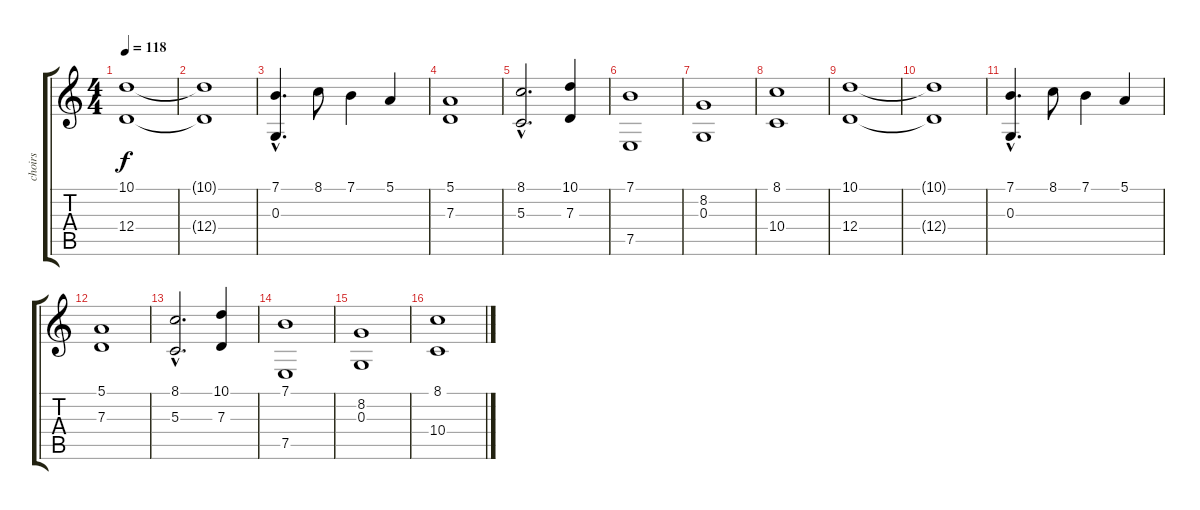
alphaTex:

\track ("choirs" "choirs") {instrument choiraahs}
\staff {score tabs}
\tuning (E4 B3 G3 D3 A2 E2) {hide}
\ts (4 4)
\tempo 118
\clef g2
\ks c
(10.1 12.4).1{dy f} |
(10.1{t} 12.4{t}).1 |
(7.1{hac} 0.3).4{d} 8.1.8 7.1.4 5.1.4 |
(5.1 7.3).1 |
(8.1{hac} 5.3{hac}).2{d} (10.1 7.3).4 |
(7.1 7.5).1 |
(8.2 0.3).1 |
(8.1 10.4).1 |
(10.1 12.4).1 |
(10.1{t} 12.4{t}).1 |
(7.1{hac} 0.3).4{d} 8.1.8{volume 8} 7.1.4 5.1.4 |
(5.1 7.3).1 |
(8.1{hac} 5.3{hac}).2{d} (10.1 7.3).4 |
(7.1 7.5).1 |
(8.2 0.3).1 |
(8.1 10.4).1
